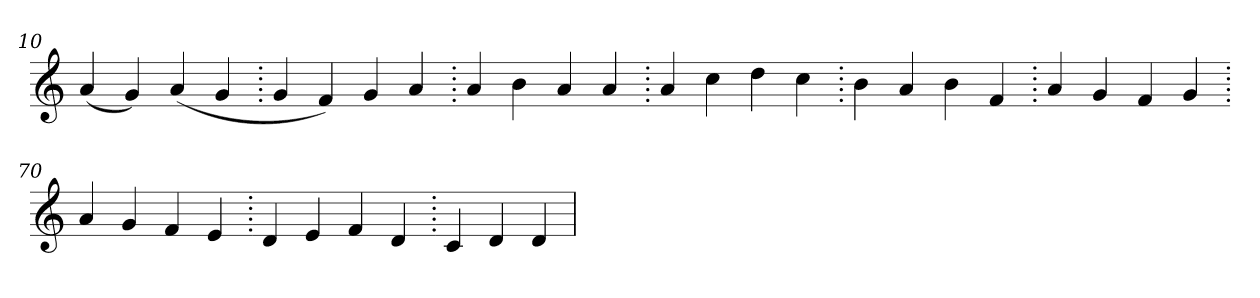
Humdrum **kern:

**kern
*part1
*staff1
*clefG2
=10.
(>4a
4g)
(>4a
4g
=20.
4g
4f)
4g
4a
=30.
4a
4b
4a
4a
=40.
4a
4cc
4dd
4cc
=50.
4b
4a
4b
4f
=60.
4a
4g
4f
4g
=70.
4a
4g
4f
4e
=80.
4d
4e
4f
4d
=90.
4c
4d
4d
=
*-
